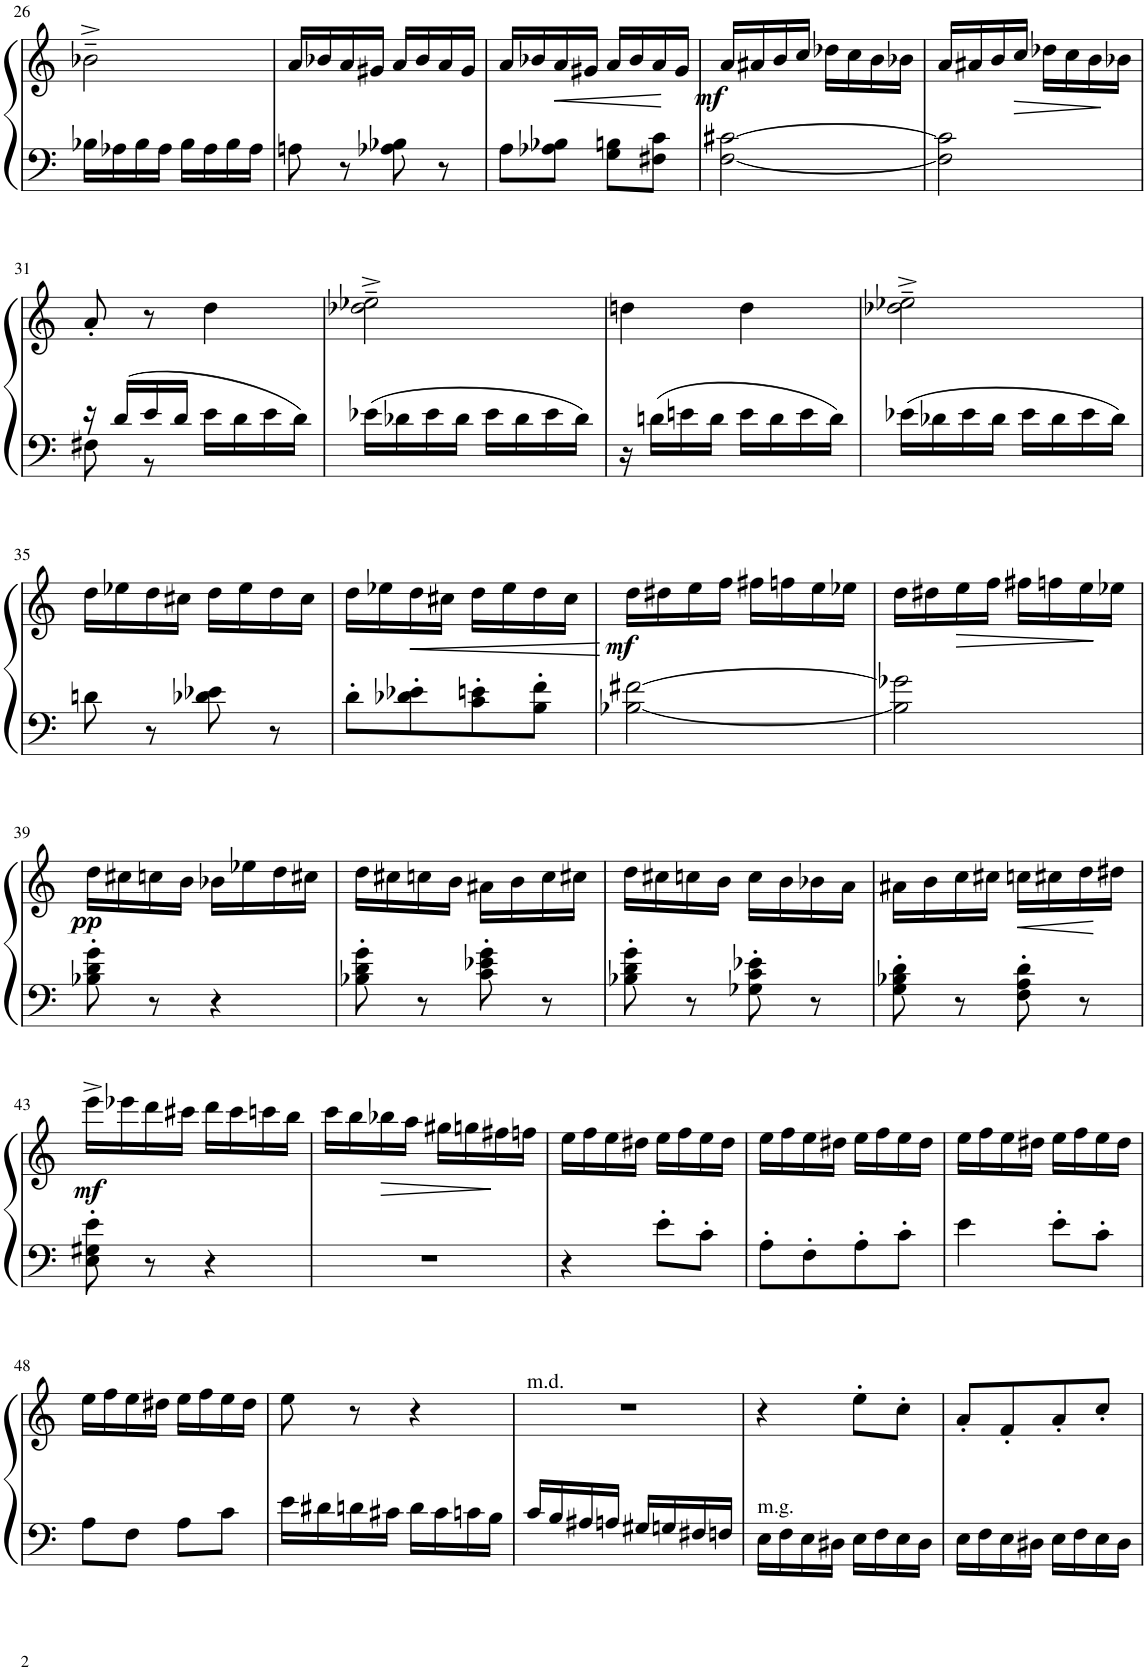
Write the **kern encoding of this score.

**kern	**kern	**dynam
*part1	*part1	*part1
*staff2	*staff1	*staff1/2
*I"Piano	*	*
*I'Pno	*	*
!!LO:PB:g=z
*clefF4	*clefG2	*
*k[]	*k[]	*
*M2/4	*M2/4	*
=26	=26	=26
16B-X\LL	2b-X~^\	.
16A-X\	.	.
16B-\	.	.
16A-\JJ	.	.
16B-\LL	.	.
16A-\	.	.
16B-\	.	.
16A-\JJ	.	.
=27	=27	=27
8An\	16a/LL	.
.	16b-X/	.
8r	16a/	.
.	16g#X/JJ	.
8A-X\ 8B-X\	16a/LL	.
.	16b-/	.
8r	16a/	.
.	16g#/JJ	.
=28	=28	=28
8A\L	16a/LL	.
.	16b-X/	.
!	!	!LO:HP:b
8A-X\ 8B-X\J	16a/	<
.	16g#X/JJ	.
8G\ 8Bn\L	16a/LL	.
.	16b-/	.
8F#X\ 8c\J	16a/	.
.	16g#/JJ	.
.	.	[
=29	=29	=29
!	!	!LO:DY:b
[2F\ [2c#X\	16a/LL	mf
.	16a#X/	.
.	16b/	.
.	16cc/JJ	.
.	16dd-X\LL	.
.	16cc\	.
.	16b\	.
.	16b-X\JJ	.
=30	=30	=30
2F\] 2c#\]	16a/LL	.
.	16a#X/	.
.	16b/	.
!	!	!LO:HP:b
.	16cc/JJ	>
.	16dd-X\LL	.
.	16cc\	.
.	16b\	.
.	16b-X\JJ	.
.	.	]
!!LO:LB:g=z
=31	=31	=31
*^	*	*
16r	8F#X\	8a'/	.
16d/LL	.	.	.
16e/	8r	8r	.
16d/JJ	.	.	.
16e\LL	4ryy	4dd\	.
16d\	.	.	.
16e\	.	.	.
16d\JJ	.	.	.
*v	*v	*	*
=32	=32	=32
16e-X\LL	2dd-X\~^ 2ee-X\~^	.
16d-X\	.	.
16e-\	.	.
16d-\JJ	.	.
16e-\LL	.	.
16d-\	.	.
16e-\	.	.
16d-\JJ	.	.
=33	=33	=33
16r	4ddn\	.
16dn\LL	.	.
16en\	.	.
16d\JJ	.	.
16e\LL	4dd\	.
16d\	.	.
16e\	.	.
16d\JJ	.	.
=34	=34	=34
16e-X\LL	2dd-X\~^ 2ee-X\~^	.
16d-X\	.	.
16e-\	.	.
16d-\JJ	.	.
16e-\LL	.	.
16d-\	.	.
16e-\	.	.
16d-\JJ	.	.
!!LO:LB:g=z
=35	=35	=35
8dn\	16dd\LL	.
.	16ee-X\	.
8r	16dd\	.
.	16cc#X\JJ	.
8d-X\ 8e-X\	16dd\LL	.
.	16ee-\	.
8r	16dd\	.
.	16cc#\JJ	.
=36	=36	=36
8d'\L	16dd\LL	.
.	16ee-X\	.
!	!	!LO:HP:b
8d-X\' 8e-X\'	16dd\	<
.	16cc#X\JJ	.
8c\' 8en\'	16dd\LL	.
.	16ee-\	.
8B\' 8f\'J	16dd\	.
.	16cc#\JJ	.
.	.	[
=37	=37	=37
!	!	!LO:DY:b
[2B-X\ [2f#X\	16dd\LL	mf
.	16dd#X\	.
.	16ee\	.
.	16ff\JJ	.
.	16ff#X\LL	.
.	16ffn\	.
.	16ee\	.
.	16ee-X\JJ	.
=38	=38	=38
2B-\] 2g-X\]	16dd\LL	.
.	16dd#X\	.
!	!	!LO:HP:b
.	16ee\	>
.	16ff\JJ	.
.	16ff#X\LL	.
.	16ffn\	.
.	16ee\	.
.	16ee-X\JJ	.
.	.	]
!!LO:LB:g=z
=39	=39	=39
!	!	!LO:DY:b
8B-X\' 8d\' 8g\'	16dd\LL	pp
.	16cc#X\	.
8r	16ccn\	.
.	16b\JJ	.
4r	16b-X\LL	.
.	16ee-X\	.
.	16dd\	.
.	16cc#X\JJ	.
=40	=40	=40
8B-X\' 8d\' 8g\'	16dd\LL	.
.	16cc#X\	.
8r	16ccn\	.
.	16b\JJ	.
8c\' 8e-X\' 8g\'	16a#X\LL	.
.	16b\	.
8r	16cc\	.
.	16cc#X\JJ	.
=41	=41	=41
8B-X\' 8d\' 8g\'	16dd\LL	.
.	16cc#X\	.
8r	16ccn\	.
.	16b\JJ	.
8G-X\' 8c\' 8e-X\'	16cc\LL	.
.	16b\	.
8r	16b-X\	.
.	16a\JJ	.
=42	=42	=42
8G\' 8B-X\' 8d\'	16a#X\LL	.
.	16b\	.
8r	16cc\	.
.	16cc#X\JJ	.
!	!	!LO:HP:b
8F\' 8A\' 8d\'	16ccn\LL	<
.	16cc#X\	.
8r	16dd\	.
.	16dd#X\JJ	.
.	.	[
!!LO:LB:g=z
=43	=43	=43
!	!	!LO:DY:b
8E\' 8G#X\' 8e\'	16eee^\LL	mf
.	16eee-X\	.
8r	16ddd\	.
.	16ccc#X\JJ	.
4r	16ddd\LL	.
.	16ccc#\	.
.	16cccn\	.
.	16bb\JJ	.
=44	=44	=44
2r	16ccc\LL	.
.	16bb\	.
!	!	!LO:HP:b
.	16bb-X\	>
.	16aa\JJ	.
.	16gg#X\LL	.
.	16ggn\	.
.	16ff#X\	.
.	16ffn\JJ	.
.	.	]
=45	=45	=45
4r	16ee\LL	.
.	16ff\	.
.	16ee\	.
.	16dd#X\JJ	.
8e'\L	16ee\LL	.
.	16ff\	.
8c'\J	16ee\	.
.	16dd#\JJ	.
=46	=46	=46
8A'\L	16ee\LL	.
.	16ff\	.
8F'\	16ee\	.
.	16dd#X\JJ	.
8A'\	16ee\LL	.
.	16ff\	.
8c'\J	16ee\	.
.	16dd#\JJ	.
=47	=47	=47
4e\	16ee\LL	.
.	16ff\	.
.	16ee\	.
.	16dd#X\JJ	.
8e'\L	16ee\LL	.
.	16ff\	.
8c'\J	16ee\	.
.	16dd#\JJ	.
!!LO:LB:g=z
=48	=48	=48
8A\L	16ee\LL	.
.	16ff\	.
8F\J	16ee\	.
.	16dd#X\JJ	.
8A\L	16ee\LL	.
.	16ff\	.
8c\J	16ee\	.
.	16dd#\JJ	.
=49	=49	=49
16e\LL	8ee\	.
16d#X\	.	.
16dn\	8r	.
16c#X\JJ	.	.
16d\LL	4r	.
16c#\	.	.
16cn\	.	.
16B\JJ	.	.
=50	=50	=50
!	!LO:TX:a:t=m.d.	!
16c/LL	2r	.
16B/	.	.
16A#X/	.	.
16An/JJ	.	.
16G#X/LL	.	.
16Gn/	.	.
16F#X/	.	.
16Fn/JJ	.	.
=51	=51	=51
!LO:TX:a:t=m.g.	!	!
16E\LL	4r	.
16F\	.	.
16E\	.	.
16D#X\JJ	.	.
16E\LL	8ee'\L	.
16F\	.	.
16E\	8cc'\J	.
16D#\JJ	.	.
=52	=52	=52
16E\LL	8a'/L	.
16F\	.	.
16E\	8f'/	.
16D#X\JJ	.	.
16E\LL	8a'/	.
16F\	.	.
16E\	8cc'/J	.
16D#\JJ	.	.
=	=	=
*-	*-	*-
